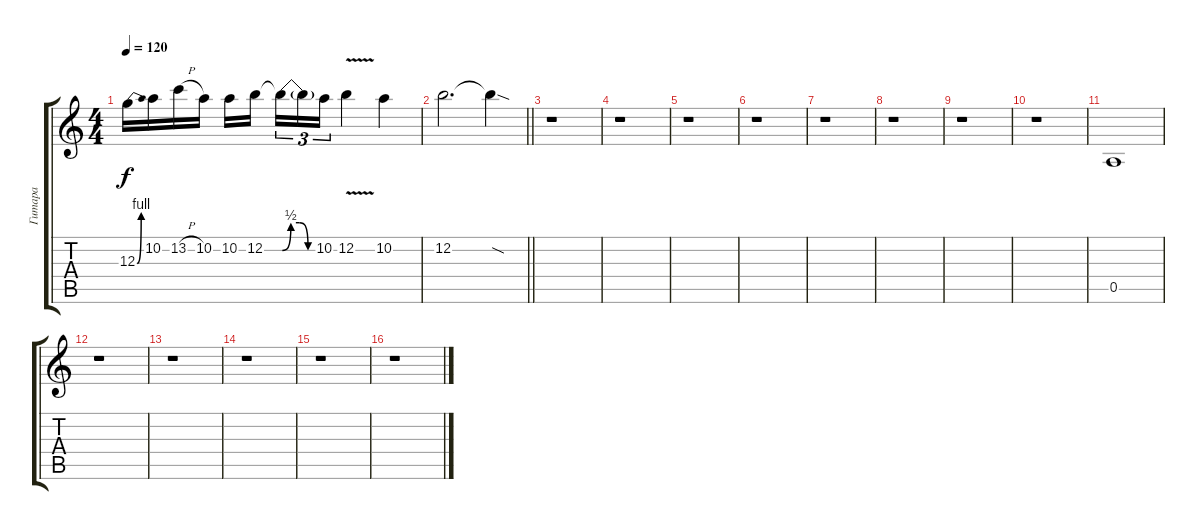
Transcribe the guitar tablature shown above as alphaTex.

\track ("Гитара" "Гитара") {instrument overdrivenguitar}
\staff {score tabs}
\tuning (E4 B3 G3 D3 A2 E2) {hide}
\ts (4 4)
\tempo 120
\clef g2
\ks c
12.3{be (bend 0 0 60 4)}.16{dy f} 10.2.16 13.2{h}.16 10.2.16 10.2.16 12.2.16{beam splitsecondary} 12.2{be (custom 0 0 15 2 30 2 45 0 60 0) t}.16{tu (3 2)} 12.2{t}.16{tu (3 2)} 10.2.16{tu (3 2)} 12.2{v}.4 10.2.4 |
\barLineRight lightlight
12.2.2{d} 12.2{sod t}.4 |
\section ("" "")
r.1 |
r.1 |
r.1 |
r.1 |
r.1 |
r.1 |
r.1 |
r.1 |
0.5.1 |
r.1 |
r.1 |
r.1 |
r.1 |
r.1
